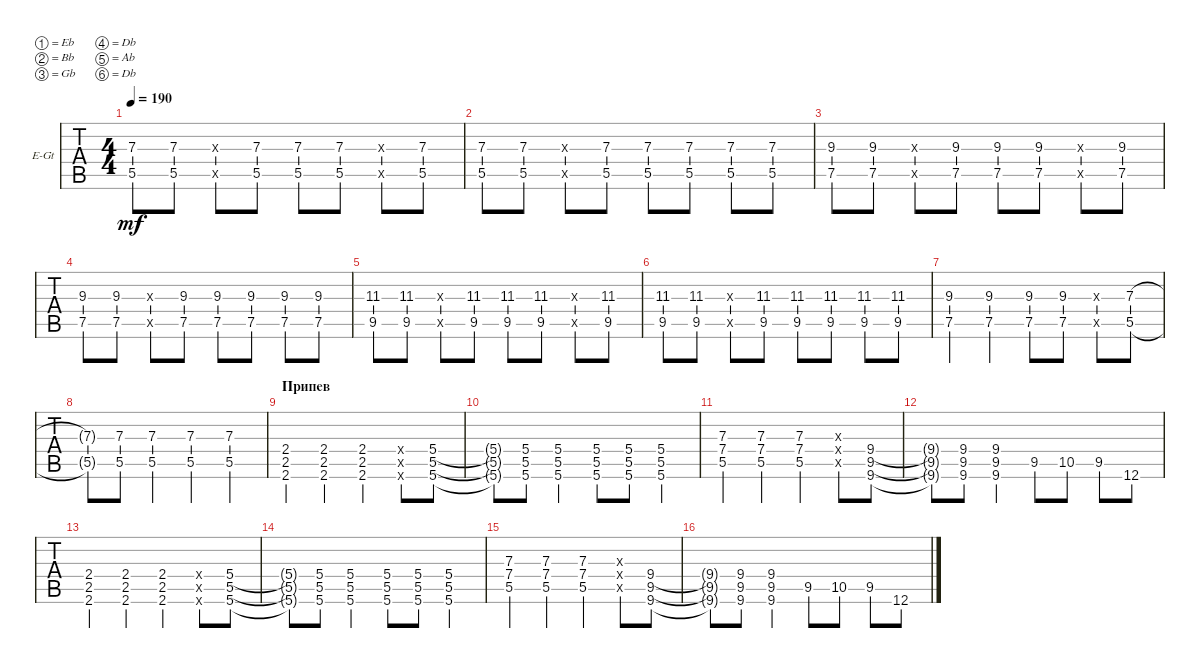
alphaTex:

\defaultSystemsLayout 4
\bracketExtendMode groupsimilarinstruments
\firstSystemTrackNameOrientation horizontal
\otherSystemsTrackNameOrientation horizontal
\track ("Electric Guitar" "E-Gt") {instrument distortionguitar}
\staff {tabs}
\tuning (Eb4 Bb3 Gb3 Db3 Ab2 Db2)
\ts (4 4)
\tempo 190
\clef g2
\ks c
(5.5 7.3).8{dy mf} (5.5 7.3).8 (5.5{x} 7.3{x}).8 (5.5 7.3).8 (5.5 7.3).8 (5.5 7.3).8 (7.3{x} 5.5{x}).8 (5.5 7.3).8 |
(5.5 7.3).8 (5.5 7.3).8 (5.5{x} 7.3{x}).8 (5.5 7.3).8 (5.5 7.3).8 (5.5 7.3).8 (7.3 5.5).8 (5.5 7.3).8 |
(7.5 9.3).8 (7.5 9.3).8 (7.5{x} 9.3{x}).8 (7.5 9.3).8 (7.5 9.3).8 (7.5 9.3).8 (9.3{x} 7.5{x}).8 (7.5 9.3).8 |
(7.5 9.3).8 (7.5 9.3).8 (7.5{x} 9.3{x}).8 (7.5 9.3).8 (7.5 9.3).8 (7.5 9.3).8 (9.3 7.5).8 (7.5 9.3).8 |
(9.5 11.3).8 (9.5 11.3).8 (9.5{x} 11.3{x}).8 (9.5 11.3).8 (9.5 11.3).8 (9.5 11.3).8 (9.5{x} 11.3{x}).8 (9.5 11.3).8 |
(9.5 11.3).8 (9.5 11.3).8 (9.5{x} 11.3{x}).8 (9.5 11.3).8 (9.5 11.3).8 (9.5 11.3).8 (9.5 11.3).8 (9.5 11.3).8 |
(7.5 9.3).4 (7.5 9.3).4 (7.5 9.3).8 (7.5 9.3).8 (7.5{x} 7.3{x}).8 (5.5 7.3).8 |
(5.5{t} 7.3{t}).8 (5.5 7.3).8 (5.5 7.3).4 (5.5 7.3).4 (5.5 7.3).4 |
\section ("" "Припев")
(2.6 2.5 2.4).4 (2.6 2.5 2.4).4 (2.6 2.4 2.5).4 (2.6{x} 2.5{x} 2.4{x}).8 (5.6 5.4 5.5).8 |
(5.6{t} 5.4{t} 5.5{t}).8 (5.6 5.5 5.4).8 (5.6 5.5 5.4).4 (5.6 5.5 5.4).8 (5.6 5.5 5.4).8 (5.6 5.5 5.4).4 |
(5.5 7.4 7.3).4 (5.5 7.4 7.3).4 (7.4 5.5 7.3).4 (5.5{x} 7.4{x} 7.3{x}).8 (9.6 9.4 9.5).8 |
(9.6{t} 9.4{t} 9.5{t}).8 (9.6 9.5 9.4).8 (9.6 9.5 9.4).4 9.5.8 10.5.8 9.5.8 12.6.8 |
(2.6 2.5 2.4).4 (2.6 2.5 2.4).4 (2.6 2.4 2.5).4 (2.6{x} 2.5{x} 2.4{x}).8 (5.6 5.4 5.5).8 |
(5.6{t} 5.4{t} 5.5{t}).8 (5.6 5.5 5.4).8 (5.6 5.5 5.4).4 (5.6 5.5 5.4).8 (5.6 5.5 5.4).8 (5.6 5.5 5.4).4 |
(5.5 7.4 7.3).4 (5.5 7.4 7.3).4 (7.4 5.5 7.3).4 (5.5{x} 7.4{x} 7.3{x}).8 (9.6 9.4 9.5).8 |
(9.6{t} 9.4{t} 9.5{t}).8 (9.6 9.5 9.4).8 (9.6 9.5 9.4).4 9.5.8 10.5.8 9.5.8 12.6.8
